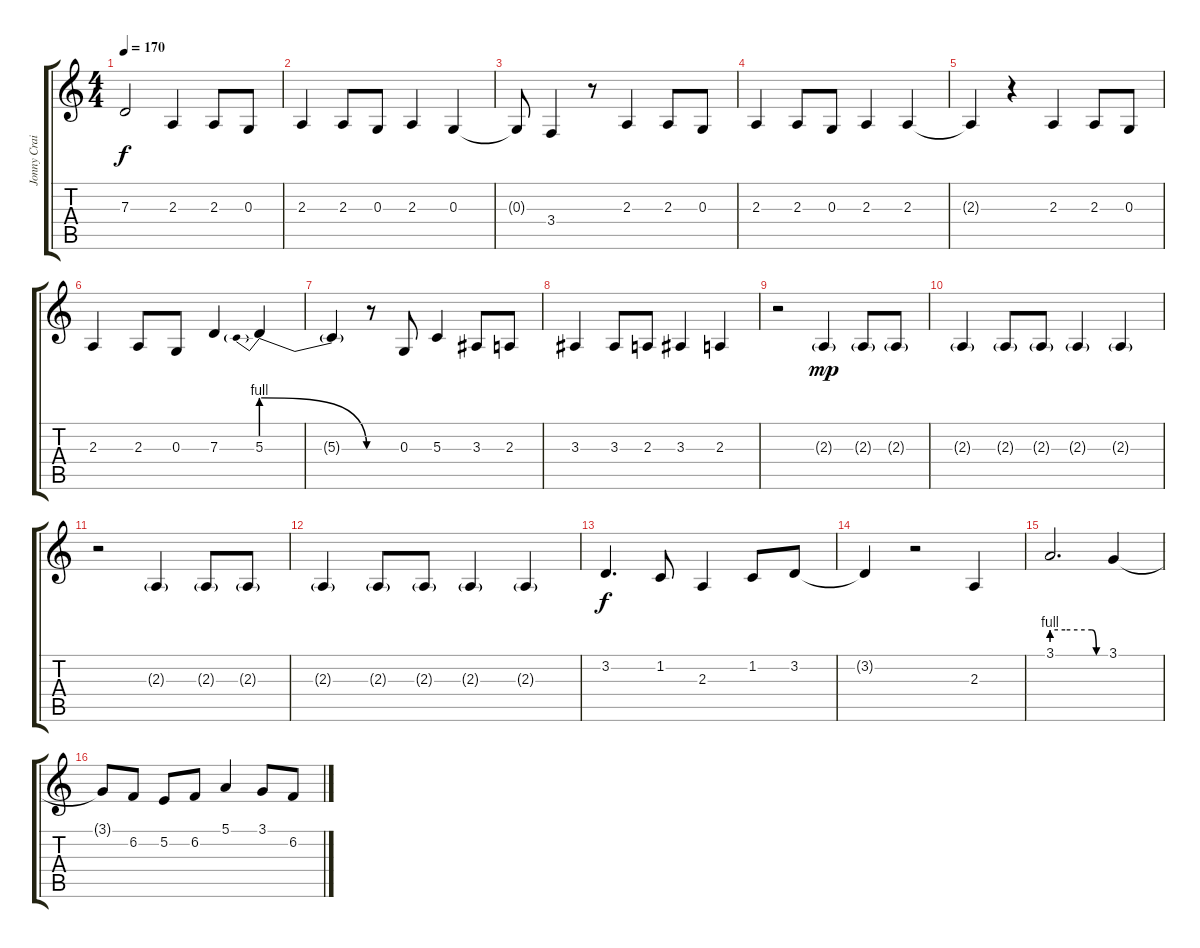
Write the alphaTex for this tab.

\track ("Jonny Craig (Vocals)" "Jonny Crai") {instrument tenorsax}
\staff {score tabs}
\tuning (E4 B3 G3 D3 A2 E2) {hide}
\ts (4 4)
\tempo 170
\clef g2
\ks c
7.3{t}.2{dy f} 2.3.4 2.3.8 0.3.8 |
2.3.4 2.3.8 0.3.8 2.3.4 0.3.4 |
0.3{t}.8 3.4.4 r.8 2.3.4 2.3.8 0.3.8 |
2.3.4 2.3.8 0.3.8 2.3.4 2.3.4 |
2.3{t}.4 r.4 2.3.4 2.3.8 0.3.8 |
2.3.4 2.3.8 0.3.8 7.3.4 5.3{be (prebendrelease 0 4 60 0)}.4 |
5.3{t}.4 r.8 0.3.8 5.3.4 3.3.8 2.3.8 |
3.3.4 3.3.8 2.3.8 3.3.4 2.3.4 |
r.2 2.3{g}.4{dy mp} 2.3{g}.8 2.3{g}.8 |
2.3{g}.4 2.3{g}.8 2.3{g}.8 2.3{g}.4 2.3{g}.4 |
r.2 2.3{g}.4 2.3{g}.8 2.3{g}.8 |
2.3{g}.4 2.3{g}.8 2.3{g}.8 2.3{g}.4 2.3{g}.4 |
3.2.4{d dy f} 1.2.8 2.3.4 1.2.8 3.2.8 |
3.2{t}.4 r.2 2.3.4 |
3.1{be (custom 0 4 15 4 45 4 50 0 60 0)}.2{d volume 16} 3.1.4 |
3.1{t}.8 6.2.8 5.2.8 6.2.8 5.1.4 3.1.8 6.2.8
